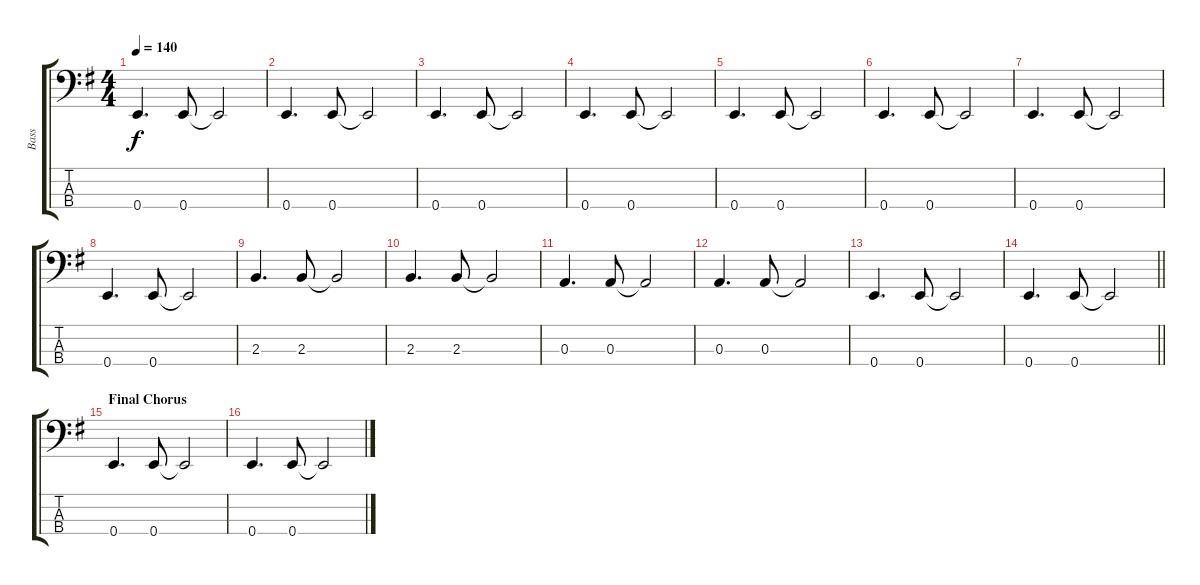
\track ("Bass " "Bass ") {instrument electricbassfinger}
\staff {score tabs}
\tuning (G2 D2 A1 E1) {hide}
\ts (4 4)
\tempo 140
\clef f4
\ks g
0.4.4{d dy f} 0.4.8 0.4{t}.2 |
0.4.4{d} 0.4.8 0.4{t}.2 |
0.4.4{d} 0.4.8 0.4{t}.2 |
0.4.4{d} 0.4.8 0.4{t}.2 |
0.4.4{d} 0.4.8 0.4{t}.2 |
0.4.4{d} 0.4.8 0.4{t}.2 |
0.4.4{d} 0.4.8 0.4{t}.2 |
0.4.4{d} 0.4.8 0.4{t}.2 |
2.3.4{d} 2.3.8 2.3{t}.2 |
2.3.4{d} 2.3.8 2.3{t}.2 |
0.3.4{d} 0.3.8 0.3{t}.2 |
0.3.4{d} 0.3.8 0.3{t}.2 |
0.4.4{d} 0.4.8 0.4{t}.2 |
\barLineRight lightlight
0.4.4{d} 0.4.8 0.4{t}.2 |
\section ("" "Final Chorus")
0.4.4{d} 0.4.8 0.4{t}.2 |
0.4.4{d} 0.4.8 0.4{t}.2
